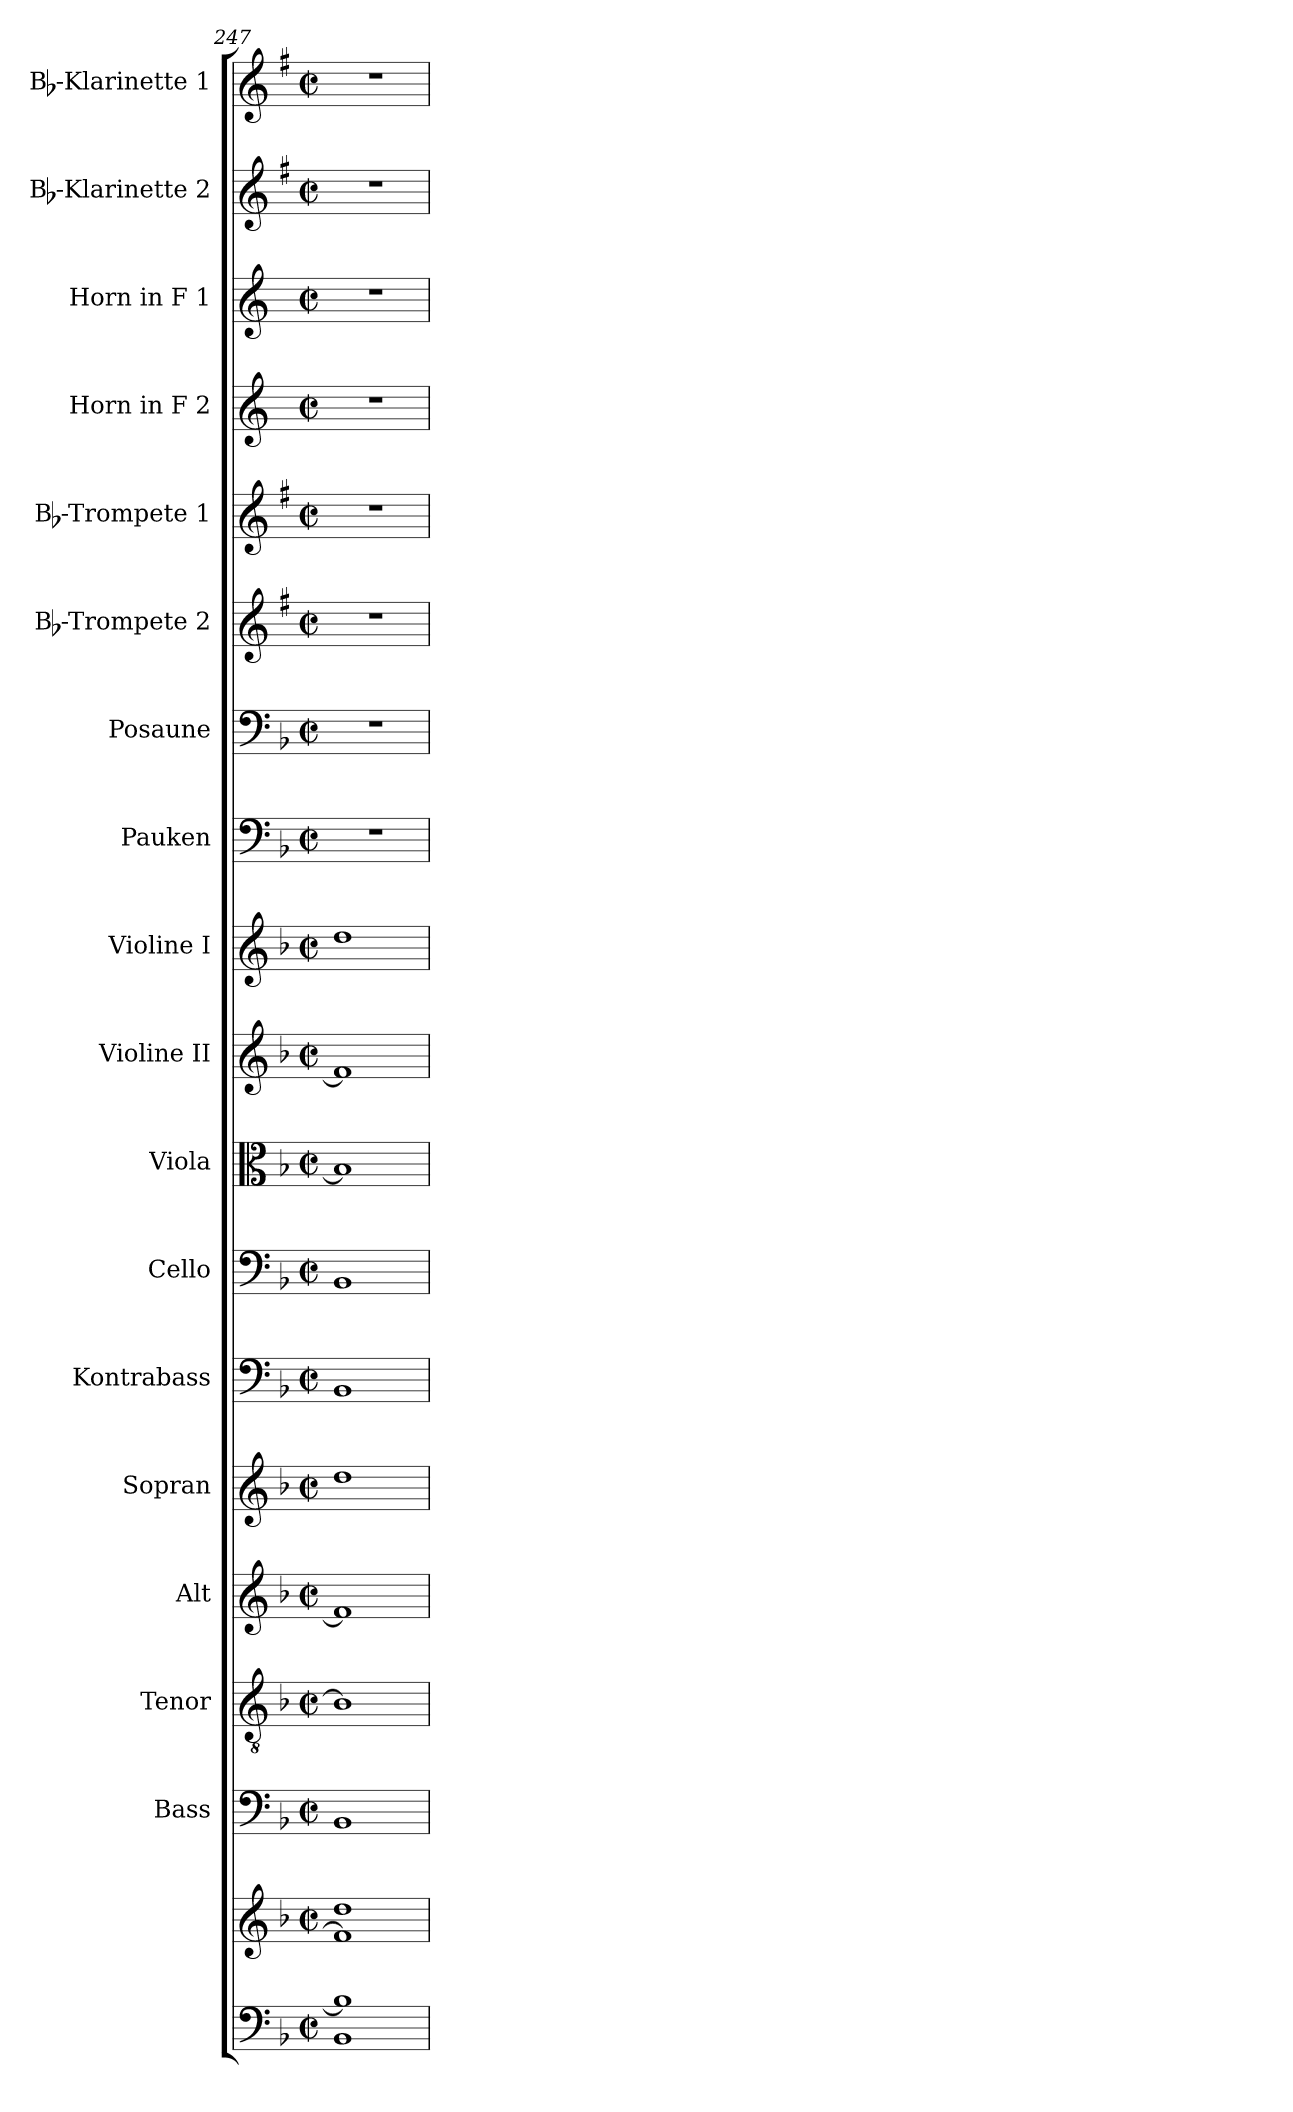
**kern	**kern	**kern	**kern	**kern	**kern	**kern	**kern	**kern	**kern	**kern	**kern	**kern	**kern	**kern	**kern	**kern	**kern	**kern
*part18	*part18	*part17	*part16	*part15	*part14	*part13	*part12	*part11	*part10	*part9	*part8	*part7	*part6	*part5	*part4	*part3	*part2	*part1
*staff19	*staff18	*staff17	*staff16	*staff15	*staff14	*staff13	*staff12	*staff11	*staff10	*staff9	*staff8	*staff7	*staff6	*staff5	*staff4	*staff3	*staff2	*staff1
*	*	*I"Bass	*I"Tenor	*I"Alt	*I"Sopran	*I"Kontrabass	*I"Cello	*I"Viola	*I"Violine II	*I"Violine I	*I"Pauken	*I"Posaune	*I"Bb-Trompete 2	*I"Bb-Trompete 1	*I"Horn in F 2	*I"Horn in F 1	*I"Bb-Klarinette 2	*I"Bb-Klarinette 1
*	*	*I'B.	*I'T.	*I'A.	*I'S.	*I'Kb.	*	*I'Vla.	*I'Vl. II	*I'Vl. I	*I'Pk.	*I'Pos.	*I'Bb Trp. 2	*I'Bb Trp. 1	*	*	*I'Bb Kl. 2	*I'Bb Kl. 1
*clefF4	*clefG2	*clefF4	*clefGv2	*clefG2	*clefG2	*clefF4	*clefF4	*clefC3	*clefG2	*clefG2	*clefF4	*clefF4	*clefG2	*clefG2	*clefG2	*clefG2	*clefG2	*clefG2
*	*	*	*	*	*	*ITrd7c12	*	*	*	*	*	*	*ITrd1c2	*ITrd1c2	*ITrd4c7	*ITrd4c7	*ITrd1c2	*ITrd1c2
*k[b-]	*k[b-]	*k[b-]	*k[b-]	*k[b-]	*k[b-]	*k[b-]	*k[b-]	*k[b-]	*k[b-]	*k[b-]	*k[b-]	*k[b-]	*k[b-]	*k[b-]	*k[b-]	*k[b-]	*k[b-]	*k[b-]
*F:	*F:	*F:	*F:	*F:	*F:	*F:	*F:	*F:	*F:	*F:	*F:	*F:	*F:	*F:	*F:	*F:	*F:	*F:
*M2/2	*M2/2	*M2/2	*M2/2	*M2/2	*M2/2	*M2/2	*M2/2	*M2/2	*M2/2	*M2/2	*M2/2	*M2/2	*M2/2	*M2/2	*M2/2	*M2/2	*M2/2	*M2/2
*met(c|)	*met(c|)	*met(c|)	*met(c|)	*met(c|)	*met(c|)	*met(c|)	*met(c|)	*met(c|)	*met(c|)	*met(c|)	*met(c|)	*met(c|)	*met(c|)	*met(c|)	*met(c|)	*met(c|)	*met(c|)	*met(c|)
=247	=247	=247	=247	=247	=247	=247	=247	=247	=247	=247	=247	=247	=247	=247	=247	=247	=247	=247
*^	*^	*	*	*	*	*	*	*	*	*	*	*	*	*	*	*	*	*
1B-]	1BB-	1dd	1f]	1BB-	1B-]	1f]	1dd	1BBB-	1BB-	1B-]	1f]	1dd	1r	1r	1r	1r	1r	1r	1r	1r
*v	*v	*	*	*	*	*	*	*	*	*	*	*	*	*	*	*	*	*	*	*
*	*v	*v	*	*	*	*	*	*	*	*	*	*	*	*	*	*	*	*	*
=	=	=	=	=	=	=	=	=	=	=	=	=	=	=	=	=	=	=
*-	*-	*-	*-	*-	*-	*-	*-	*-	*-	*-	*-	*-	*-	*-	*-	*-	*-	*-
